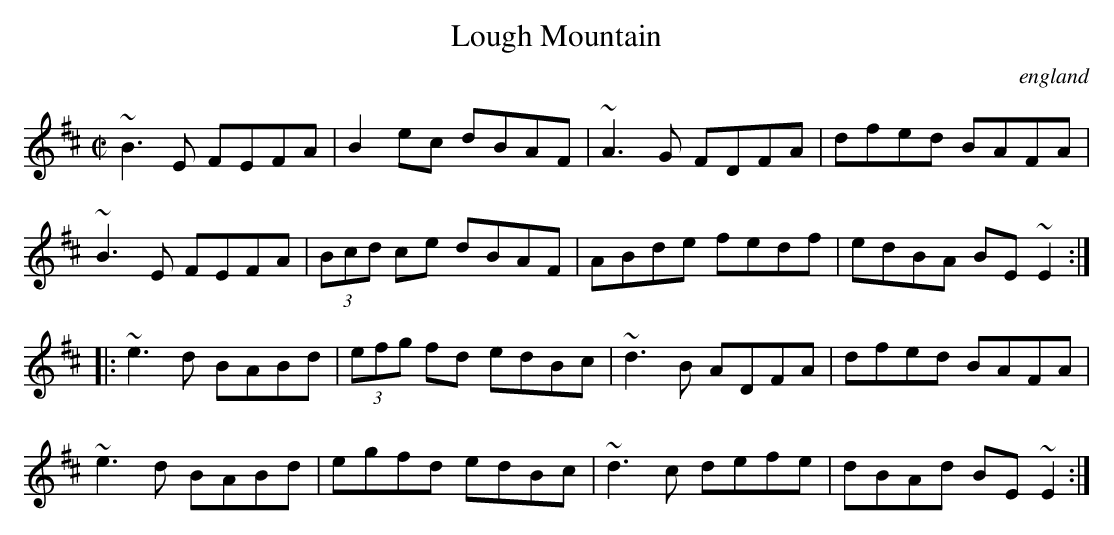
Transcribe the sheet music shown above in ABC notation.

X:1
T:Lough Mountain
O:england
M:C|
K:Edor
~B3E FEFA|B2ec dBAF|~A3G FDFA|dfed BAFA|
~B3E FEFA|(3Bcd ce dBAF|ABde fedf|edBA BE~E2:|
|:~e3d BABd|(3efg fd edBc|~d3B ADFA|dfed BAFA|
~e3d BABd|egfd edBc|~d3c defe|dBAd BE~E2:|
